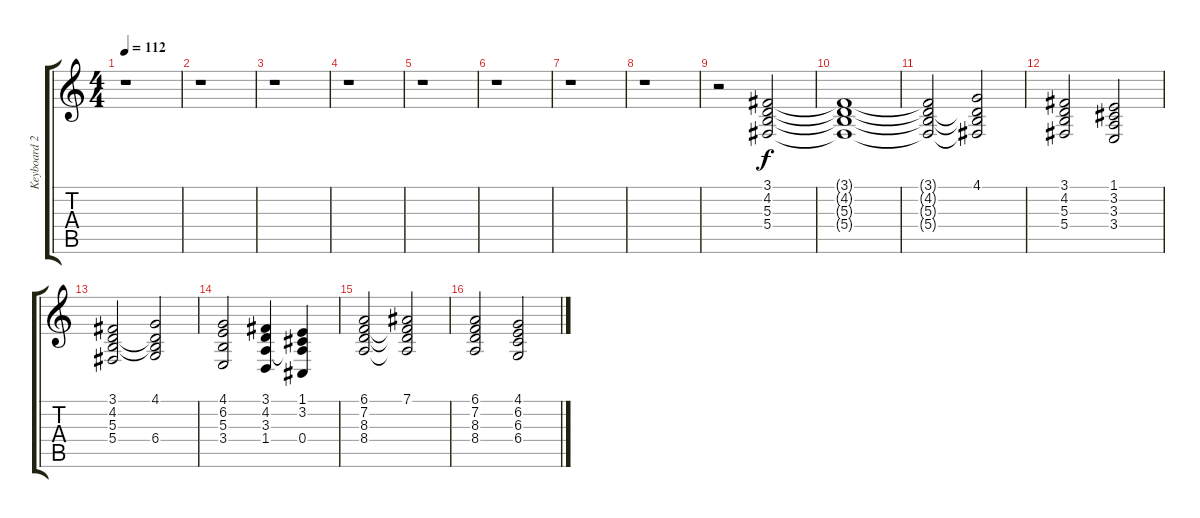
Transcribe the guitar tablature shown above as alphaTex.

\track ("Keyboard 2" "Keyboard 2") {instrument rockorgan}
\staff {score tabs}
\tuning (Eb4 Bb3 Gb3 Db3 Ab2 Eb2) {hide}
\ts (4 4)
\tempo 112
\clef g2
\ks c
r.1{dy mf} |
r.1 |
r.1 |
r.1 |
r.1 |
r.1 |
r.1 |
r.1 |
r.2 (3.1 4.2 5.3 5.4).2{dy f volume 0 instrument stringensemble1} |
(3.1{t} 4.2{t} 5.3{t} 5.4{t}).1{volume 11 instrument stringensemble1} |
(3.1{t} 4.2{t} 5.3{t} 5.4{t}).2 (4.1 4.2{t} 5.3{t} 5.4{t}).2 |
(3.1 4.2 5.3 5.4).2 (1.1 3.2 3.3 3.4).2 |
(3.1 4.2 5.3 5.4).2 (4.1 4.2{t} 5.3{t} 6.4).2 |
(4.1 6.2 5.3 3.4).2 (3.1 4.2 3.3 1.4).4 (1.1 3.2 3.3{t} 0.4).4 |
(6.1 7.2 8.3 8.4).2{instrument stringensemble1} (7.1 7.2{t} 8.3{t} 8.4{t}).2 |
(6.1 7.2 8.3 8.4).2 (4.1 6.2 6.3 6.4).2
